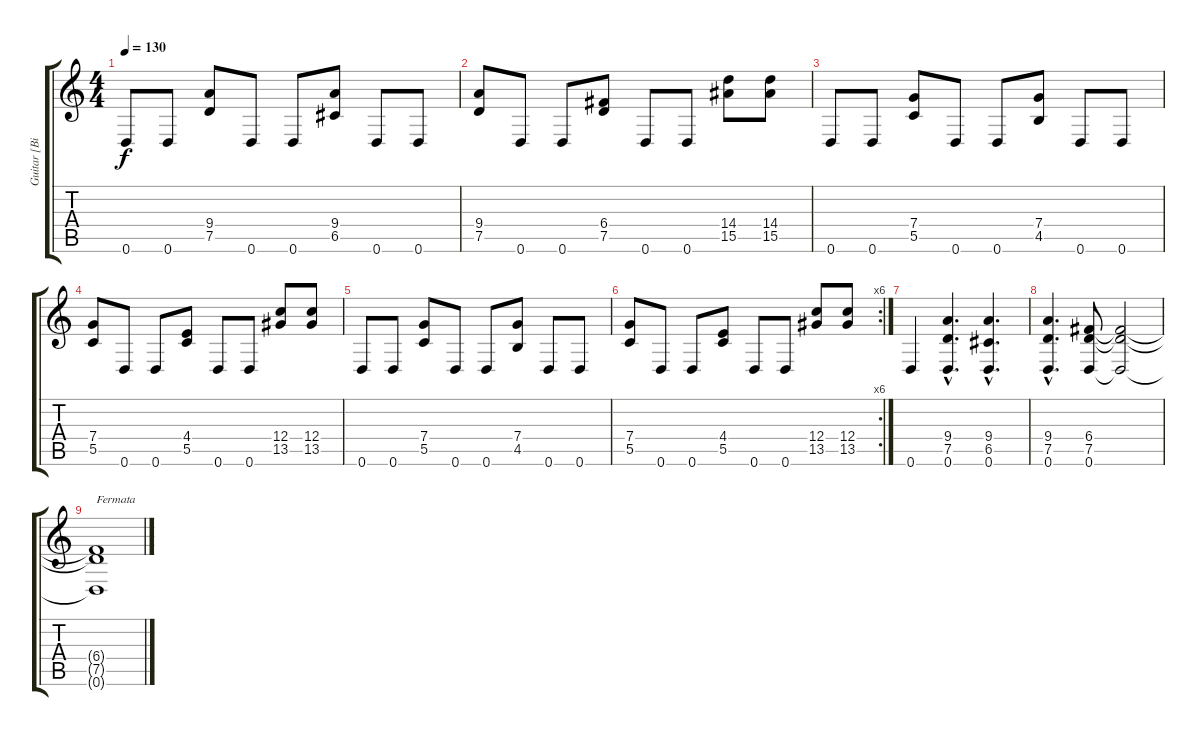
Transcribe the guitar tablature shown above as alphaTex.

\track ("Guitar [Bill Kelliher]" "Guitar [Bi") {instrument distortionguitar}
\staff {score tabs}
\tuning (D4 A3 F3 C3 G2 D2) {hide}
\ts (4 4)
\tempo 130
\clef g2
\ks c
0.6.8{dy f} 0.6.8 (9.4 7.5).8 0.6.8 0.6.8 (9.4 6.5).8 0.6.8 0.6.8 |
(9.4 7.5).8 0.6.8 0.6.8 (6.4 7.5).8 0.6.8 0.6.8 (14.4 15.5).8 (14.4 15.5).8 |
0.6.8 0.6.8 (7.4 5.5).8 0.6.8 0.6.8 (7.4 4.5).8 0.6.8 0.6.8 |
(7.4 5.5).8 0.6.8 0.6.8 (4.4 5.5).8 0.6.8 0.6.8 (12.4 13.5).8 (12.4 13.5).8 |
0.6.8 0.6.8 (7.4 5.5).8 0.6.8 0.6.8 (7.4 4.5).8 0.6.8 0.6.8 |
\rc 6
(7.4 5.5).8 0.6.8 0.6.8 (4.4 5.5).8 0.6.8 0.6.8 (12.4 13.5).8 (12.4 13.5).8 |
0.6.4 (9.4{hac} 7.5{hac} 0.6{hac}).4{d} (9.4{hac} 6.5{hac} 0.6{hac}).4{d} |
(9.4{hac} 7.5{hac} 0.6{hac}).4{d} (6.4 7.5 0.6).8 (6.4{t} 7.5{t} 0.6{t}).2 |
(6.4{t} 7.5{t} 0.6{t}).1{txt "Fermata"}
